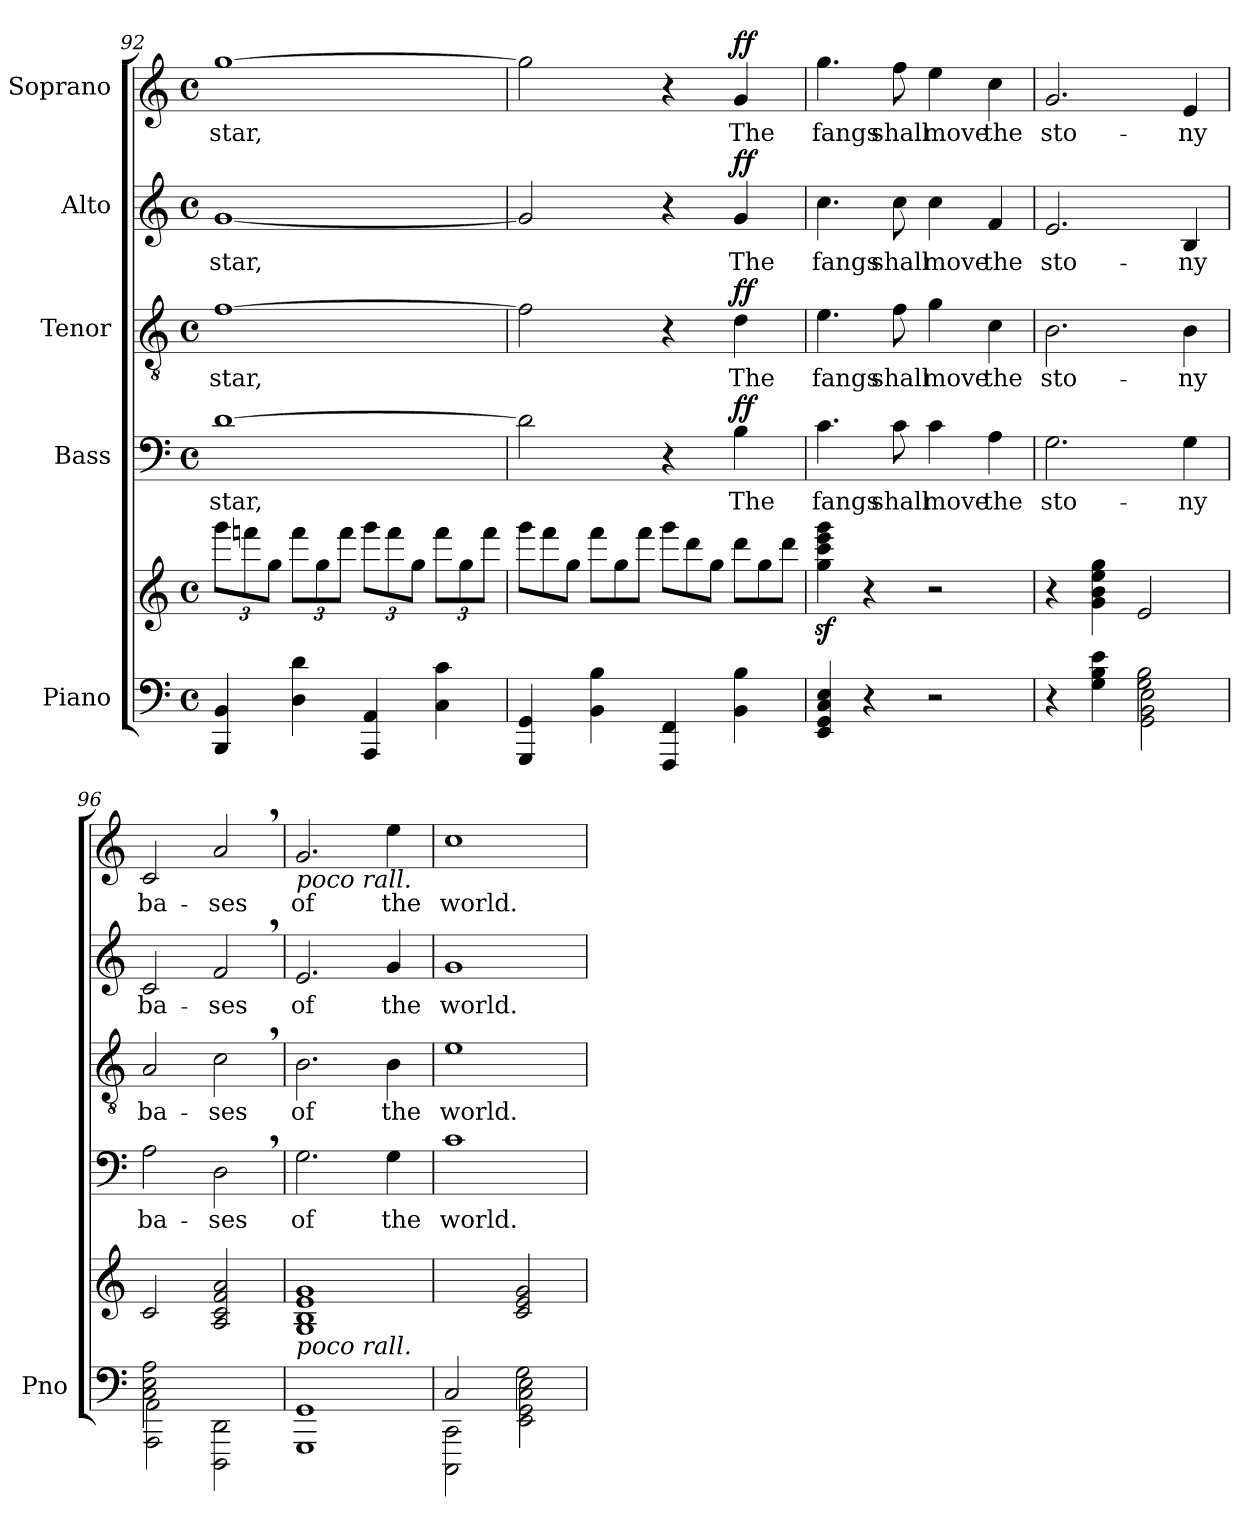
**kern	**kern	**kern	**text	**dynam	**kern	**text	**dynam	**kern	**text	**dynam	**kern	**text	**dynam
*part5	*part5	*part4	*part4	*part4	*part3	*part3	*part3	*part2	*part2	*part2	*part1	*part1	*part1
*staff6	*staff5	*staff4	*staff4	*staff4	*staff3	*staff3	*staff3	*staff2	*staff2	*staff2	*staff1	*staff1	*staff1
*I"Piano	*	*I"Bass	*	*	*I"Tenor	*	*	*I"Alto	*	*	*I"Soprano	*	*
*I'Pno	*	*	*	*	*	*	*	*	*	*	*	*	*
!!LO:LB:g=z
*clefF4	*clefG2	*clefF4	*	*	*clefGv2	*	*	*clefG2	*	*	*clefG2	*	*
*k[]	*k[]	*k[]	*	*	*k[]	*	*	*k[]	*	*	*k[]	*	*
*M4/4	*M4/4	*M4/4	*	*	*M4/4	*	*	*M4/4	*	*	*M4/4	*	*
*met(c)	*met(c)	*met(c)	*	*	*met(c)	*	*	*met(c)	*	*	*met(c)	*	*
*	*Xbrackettup	*	*	*	*	*	*	*	*	*	*	*	*
=92	=92	=92	=92	=92	=92	=92	=92	=92	=92	=92	=92	=92	=92
!	!	!	!LO:LY:b	!	!	!LO:LY:b	!	!	!LO:LY:b	!	!	!LO:LY:b	!
4BBB/ 4BB/	12ggg\L	[1d	star,	.	[1f	star,	.	[1g	star,	.	[1gg	star,	.
.	12fffn\	.	.	.	.	.	.	.	.	.	.	.	.
.	12gg\J	.	.	.	.	.	.	.	.	.	.	.	.
4D\ 4d\	12fff\L	.	.	.	.	.	.	.	.	.	.	.	.
.	12gg\	.	.	.	.	.	.	.	.	.	.	.	.
.	12fff\J	.	.	.	.	.	.	.	.	.	.	.	.
4AAA/ 4AA/	12ggg\L	.	.	.	.	.	.	.	.	.	.	.	.
.	12fff\	.	.	.	.	.	.	.	.	.	.	.	.
.	12gg\J	.	.	.	.	.	.	.	.	.	.	.	.
4C\ 4c\	12fff\L	.	.	.	.	.	.	.	.	.	.	.	.
.	12gg\	.	.	.	.	.	.	.	.	.	.	.	.
.	12fff\J	.	.	.	.	.	.	.	.	.	.	.	.
!!LO:PB:g=z
=93	=93	=93	=93	=93	=93	=93	=93	=93	=93	=93	=93	=93	=93
*	*Xtuplet	*	*	*	*	*	*	*	*	*	*	*	*
4GGG/ 4GG/	12ggg\L	2d\]	.	.	2f\]	.	.	2g/]	.	.	2gg\]	.	.
.	12fff\	.	.	.	.	.	.	.	.	.	.	.	.
.	12gg\J	.	.	.	.	.	.	.	.	.	.	.	.
4BB\ 4B\	12fff\L	.	.	.	.	.	.	.	.	.	.	.	.
.	12gg\	.	.	.	.	.	.	.	.	.	.	.	.
.	12fff\J	.	.	.	.	.	.	.	.	.	.	.	.
4FFF/ 4FF/	12ggg\L	4r	.	.	4r	.	.	4r	.	.	4r	.	.
.	12ddd\	.	.	.	.	.	.	.	.	.	.	.	.
.	12gg\J	.	.	.	.	.	.	.	.	.	.	.	.
!	!	!	!LO:LY:b	!LO:DY:a	!	!LO:LY:b	!LO:DY:a	!	!LO:LY:b	!LO:DY:a	!	!LO:LY:b	!LO:DY:a
4BB\ 4B\	12ddd\L	4B\	The	ff	4d\	The	ff	4g/	The	ff	4g/	The	ff
.	12gg\	.	.	.	.	.	.	.	.	.	.	.	.
.	12ddd\J	.	.	.	.	.	.	.	.	.	.	.	.
=94	=94	=94	=94	=94	=94	=94	=94	=94	=94	=94	=94	=94	=94
!	!	!	!LO:LY:b	!	!	!LO:LY:b	!	!	!LO:LY:b	!	!	!LO:LY:b	!
4EE/ 4GG/ 4C/ 4E/	4gg\z< 4ccc\z< 4eee\z< 4ggg\z<	4.c\	fangs	.	4.e\	fangs	.	4.cc\	fangs	.	4.gg\	fangs	.
4r	4r	.	.	.	.	.	.	.	.	.	.	.	.
!	!	!	!LO:LY:b	!	!	!LO:LY:b	!	!	!LO:LY:b	!	!	!LO:LY:b	!
.	.	8c\	shall	.	8f\	shall	.	8cc\	shall	.	8ff\	shall	.
!	!	!	!LO:LY:b	!	!	!LO:LY:b	!	!	!LO:LY:b	!	!	!LO:LY:b	!
2r	2r	4c\	move	.	4g\	move	.	4cc\	move	.	4ee\	move	.
!	!	!	!LO:LY:b	!	!	!LO:LY:b	!	!	!LO:LY:b	!	!	!LO:LY:b	!
.	.	4A\	the	.	4c\	the	.	4f/	the	.	4cc\	the	.
=95	=95	=95	=95	=95	=95	=95	=95	=95	=95	=95	=95	=95	=95
*^	*	*	*	*	*	*	*	*	*	*	*	*	*
!	!	!	!	!LO:LY:b	!	!	!LO:LY:b	!	!	!LO:LY:b	!	!	!LO:LY:b	!
2ryy	4r	4r	2.G\	sto-	.	2.B\	sto-	.	2.e/	sto-	.	2.g/	sto-	.
.	4G\ 4B\ 4e\	4g\ 4b\ 4ee\ 4gg\	.	.	.	.	.	.	.	.	.	.	.	.
2G\ 2B\	2GG\ 2BB\ 2E\	2e/	.	.	.	.	.	.	.	.	.	.	.	.
!	!	!	!	!LO:LY:b	!	!	!LO:LY:b	!	!	!LO:LY:b	!	!	!LO:LY:b	!
.	.	.	4G\	-ny	.	4B\	-ny	.	4B/	-ny	.	4e/	-ny	.
=96	=96	=96	=96	=96	=96	=96	=96	=96	=96	=96	=96	=96	=96	=96
!	!	!	!	!LO:LY:b	!	!	!LO:LY:b	!	!	!LO:LY:b	!	!	!LO:LY:b	!
2C\ 2E\ 2A\	2AAA\ 2AA\	2c/	2A\	ba-	.	2A/	ba-	.	2c/	ba-	.	2c/	ba-	.
!	!	!	!	!LO:LY:b	!	!	!LO:LY:b	!	!	!LO:LY:b	!	!	!LO:LY:b	!
2ryy	2DDD\ 2DD\	2A/ 2c/ 2f/ 2a/	2D,\	-ses	.	2c,\	-ses	.	2f,/	-ses	.	2a,/	-ses	.
=97	=97	=97	=97	=97	=97	=97	=97	=97	=97	=97	=97	=97	=97	=97
!	!	!	!	!	!	!	!	!	!	!	!	!LO:TX:b:i:t=poco rall.	!	!
!	!	!LO:TX:b:i:t=poco rall.	!	!	!	!	!	!	!	!	!	!	!	!
!	!	!	!	!LO:LY:b	!	!	!LO:LY:b	!	!	!LO:LY:b	!	!	!LO:LY:b	!
*v	*v	*	*	*	*	*	*	*	*	*	*	*	*	*
1GGG 1GG	1G 1B 1e 1g	2.G\	of	.	2.B\	of	.	2.e/	of	.	2.g/	of	.
!	!	!	!LO:LY:b	!	!	!LO:LY:b	!	!	!LO:LY:b	!	!	!LO:LY:b	!
.	.	4G\	the	.	4B\	the	.	4g/	the	.	4ee\	the	.
=98	=98	=98	=98	=98	=98	=98	=98	=98	=98	=98	=98	=98	=98
*^	*	*	*	*	*	*	*	*	*	*	*	*	*
*	*^	*	*	*	*	*	*	*	*	*	*	*	*	*
!	!	!	!	!	!LO:LY:b	!	!	!LO:LY:b	!	!	!LO:LY:b	!	!	!LO:LY:b	!
2C/	2ryy	2CCC\ 2CC\	2ryy	1c	world.	.	1e	world.	.	1g	world.	.	1cc	world.	.
2ryy	2G\	2EE\ 2GG\ 2C\ 2E\	2c/ 2e/ 2g/	.	.	.	.	.	.	.	.	.	.	.	.
*v	*v	*v	*	*	*	*	*	*	*	*	*	*	*	*	*
=	=	=	=	=	=	=	=	=	=	=	=	=	=
*-	*-	*-	*-	*-	*-	*-	*-	*-	*-	*-	*-	*-	*-
